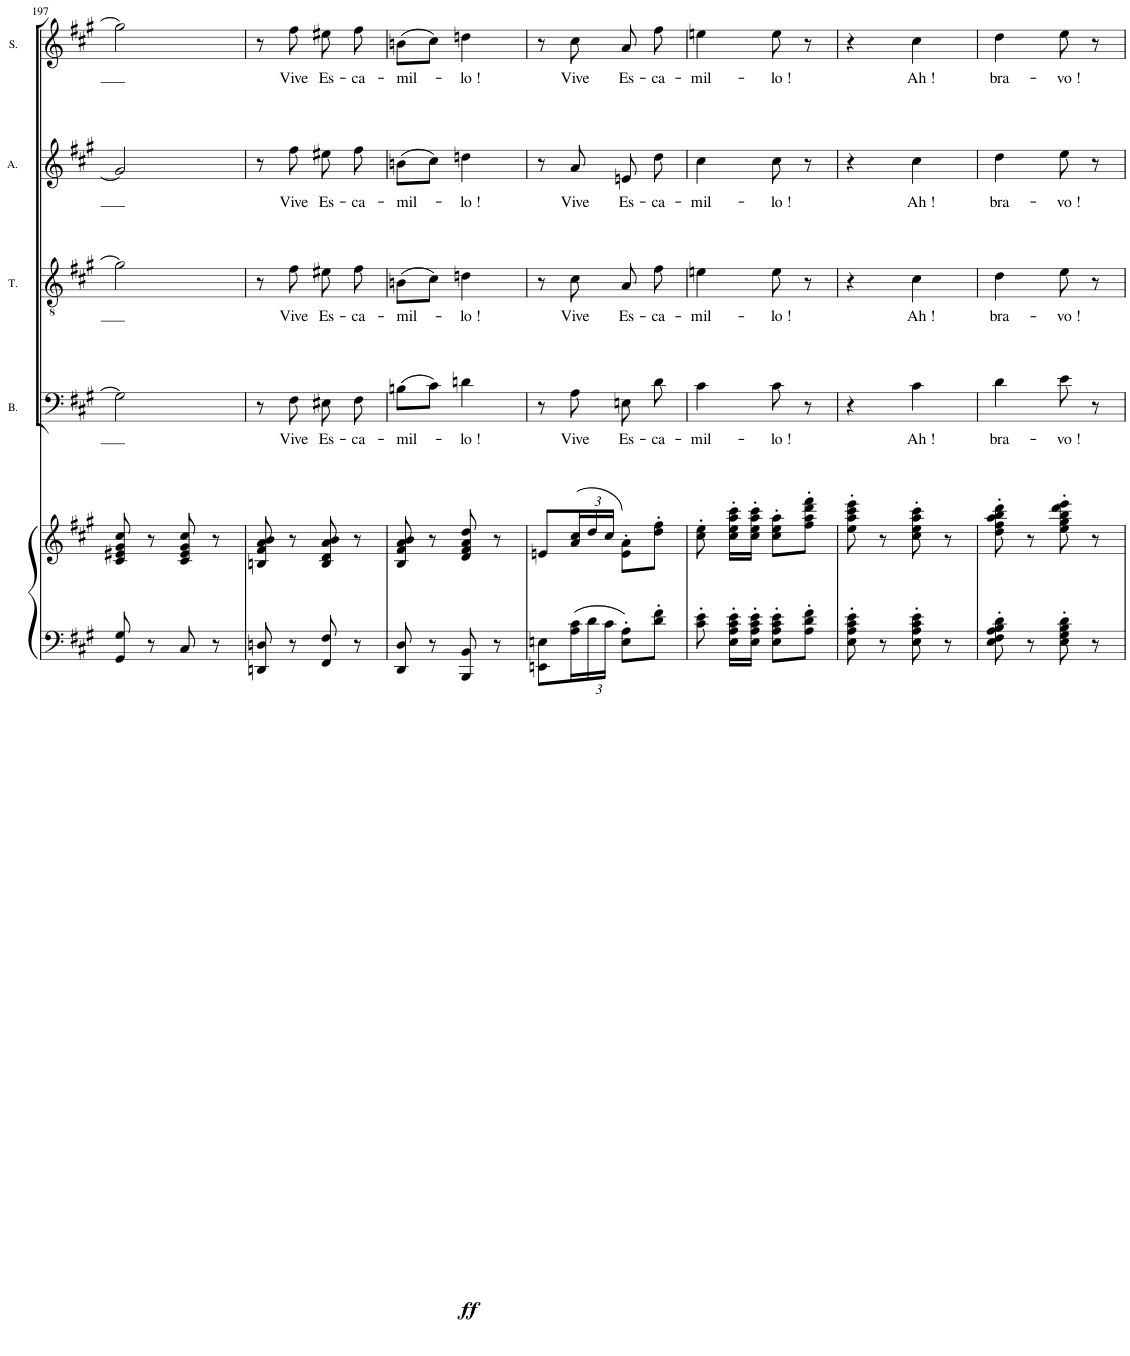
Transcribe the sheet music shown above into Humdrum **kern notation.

**kern	**kern	**dynam	**kern	**text	**kern	**text	**kern	**text	**kern	**text
*part5	*part5	*part5	*part4	*part4	*part3	*part3	*part2	*part2	*part1	*part1
*staff6	*staff5	*staff5/6	*staff4	*staff4	*staff3	*staff3	*staff2	*staff2	*staff1	*staff1
*I"Piano	*	*	*I"BASSES	*	*I"TENORS.	*	*I"ALTI.	*	*I"SOPRANI	*
*I'Pno	*	*	*I'B.	*	*I'T.	*	*I'A.	*	*I'S.	*
!!LO:PB:g=z
*clefF4	*clefG2	*	*clefF4	*	*clefGv2	*	*clefG2	*	*clefG2	*
*k[f#c#g#]	*k[f#c#g#]	*	*k[f#c#g#]	*	*k[f#c#g#]	*	*k[f#c#g#]	*	*k[f#c#g#]	*
*M2/4	*M2/4	*	*M2/4	*	*M2/4	*	*M2/4	*	*M2/4	*
=197	=197	=197	=197	=197	=197	=197	=197	=197	=197	=197
8GG#/ 8G#/	8c#/ 8e#X/ 8g#/ 8cc#/	.	2G#\]	.	2g#\]	.	2g#/]	.	2gg#\]	.
8r	8r	.	.	.	.	.	.	.	.	.
8C#/	8c#/ 8e#/ 8g#/ 8cc#/	.	.	.	.	.	.	.	.	.
8r	8r	.	.	.	.	.	.	.	.	.
=198	=198	=198	=198	=198	=198	=198	=198	=198	=198	=198
8DDn/ 8Dn/	8Bn/ 8f#/ 8a/ 8b/	.	8r	.	8r	.	8r	.	8r	.
!	!	!	!	!LO:LY:b	!	!LO:LY:b	!	!LO:LY:b	!	!LO:LY:b
8r	8r	.	8F#\	Vive	8f#\	Vive	8ff#\	Vive	8ff#\	Vive
!	!	!	!	!LO:LY:b	!	!LO:LY:b	!	!LO:LY:b	!	!LO:LY:b
8FF#/ 8F#/	8B/ 8d/ 8a/ 8b/	.	8E#X\	Es-	8e#X\	Es-	8ee#X\	Es-	8ee#X\	Es-
!	!	!	!	!LO:LY:b	!	!LO:LY:b	!	!LO:LY:b	!	!LO:LY:b
8r	8r	.	8F#\	-ca-	8f#\	-ca-	8ff#\	-ca-	8ff#\	-ca-
=199	=199	=199	=199	=199	=199	=199	=199	=199	=199	=199
!	!	!	!	!LO:LY:b	!	!LO:LY:b	!	!LO:LY:b	!	!LO:LY:b
8DD/ 8D/	8B/ 8f#/ 8a/ 8b/	.	(8Bn\L	-mil-	(8Bn\L	-mil-	(8bn\L	-mil-	(8bn\L	-mil-
8r	8r	.	8c#\J)	.	8c#\J)	.	8cc#\J)	.	8cc#\J)	.
!	!	!	!	!LO:LY:b	!	!LO:LY:b	!	!LO:LY:b	!	!LO:LY:b
8BBB/ 8BB/	8d/ 8f#/ 8a/ 8dd/	.	4dn\	-lo !	4dn\	-lo !	4ddn\	-lo !	4ddn\	-lo !
8r	8r	.	.	.	.	.	.	.	.	.
=200	=200	=200	=200	=200	=200	=200	=200	=200	=200	=200
!	!	!LO:DY:b=2	!	!	!	!	!	!	!	!
8EEn\ 8En\L	8en/L	ff	8r	.	8r	.	8r	.	8r	.
*Xbrackettup	*Xbrackettup	*	*	*	*	*	*	*	*	*
!	!	!	!	!LO:LY:b	!	!LO:LY:b	!	!LO:LY:b	!	!LO:LY:b
24A\ 24c#\L	(24a/ 24cc#/L	.	8A\	Vive	8c#\	Vive	8a/	Vive	8cc#\	Vive
24d\	24dd/	.	.	.	.	.	.	.	.	.
24c#\JJ	24cc#/JJ	.	.	.	.	.	.	.	.	.
!	!	!	!	!LO:LY:b	!	!LO:LY:b	!	!LO:LY:b	!	!LO:LY:b
8E\' 8A\'L	8e\' 8a\'L)	.	8En\	Es-	8A/	Es-	8en/	Es-	8a/	Es-
!	!	!	!	!LO:LY:b	!	!LO:LY:b	!	!LO:LY:b	!	!LO:LY:b
8d\' 8f#\'J	8dd\' 8ff#\'J	.	8d\	-ca-	8f#\	-ca-	8dd\	-ca-	8ff#\	-ca-
=201	=201	=201	=201	=201	=201	=201	=201	=201	=201	=201
!	!	!	!	!LO:LY:b	!	!LO:LY:b	!	!LO:LY:b	!	!LO:LY:b
8c#\' 8e\'	8cc#\' 8ee\'	.	4c#\	-mil-	4en\	-mil-	4cc#\	-mil-	4een\	-mil-
16E\' 16A\' 16c#\' 16e\'LL	16cc#\' 16ee\' 16aa\' 16ccc#\'LL	.	.	.	.	.	.	.	.	.
16E\' 16A\' 16c#\' 16e\'JJ	16cc#\' 16ee\' 16aa\' 16ccc#\'JJ	.	.	.	.	.	.	.	.	.
!	!	!	!	!LO:LY:b	!	!LO:LY:b	!	!LO:LY:b	!	!LO:LY:b
8E\' 8A\' 8c#\' 8e\'L	8cc#\' 8ee\' 8aa\'L	.	8c#\	-lo !	8e\	-lo !	8cc#\	-lo !	8ee\	-lo !
8A\' 8d\' 8f#\'J	8ff#\' 8aa\' 8ddd\' 8fff#\'J	.	8r	.	8r	.	8r	.	8r	.
=202	=202	=202	=202	=202	=202	=202	=202	=202	=202	=202
8E\' 8A\' 8c#\' 8e\'	8ee\' 8aa\' 8ccc#\' 8eee\'	.	4r	.	4r	.	4r	.	4r	.
8r	8r	.	.	.	.	.	.	.	.	.
!	!	!	!	!LO:LY:b	!	!LO:LY:b	!	!LO:LY:b	!	!LO:LY:b
8E\' 8A\' 8c#\' 8e\'	8cc#\' 8ee\' 8aa\' 8ccc#\'	.	4c#\	Ah !	4c#\	Ah !	4cc#\	Ah !	4cc#\	Ah !
8r	8r	.	.	.	.	.	.	.	.	.
=203	=203	=203	=203	=203	=203	=203	=203	=203	=203	=203
!	!	!	!	!LO:LY:b	!	!LO:LY:b	!	!LO:LY:b	!	!LO:LY:b
8E\' 8F#\' 8A\' 8B\' 8d\'	8dd\' 8ff#\' 8aa\' 8bb\' 8ddd\'	.	4d\	bra-	4d\	bra-	4dd\	bra-	4dd\	bra-
8r	8r	.	.	.	.	.	.	.	.	.
!	!	!	!	!LO:LY:b	!	!LO:LY:b	!	!LO:LY:b	!	!LO:LY:b
8E\' 8G#\' 8B\' 8d\'	8ee\' 8gg#\' 8bb\' 8ddd\' 8eee\'	.	8e\	-vo !	8e\	-vo !	8ee\	-vo !	8ee\	-vo !
8r	8r	.	8r	.	8r	.	8r	.	8r	.
=	=	=	=	=	=	=	=	=	=	=
*-	*-	*-	*-	*-	*-	*-	*-	*-	*-	*-
